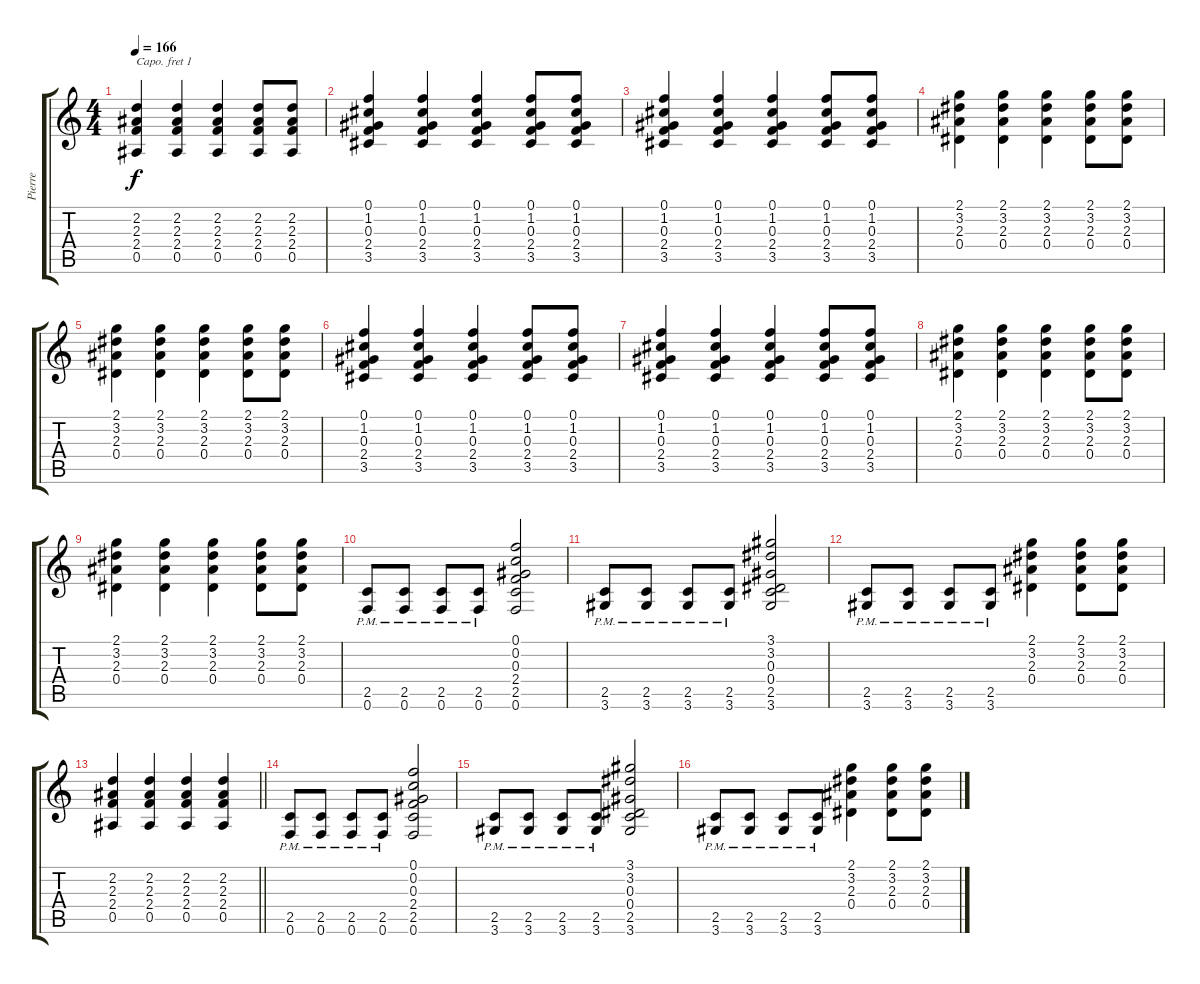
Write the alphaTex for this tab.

\track ("Pierre" "Pierre") {instrument acousticguitarsteel}
\staff {score tabs}
\capo 1
\tuning (E4 B3 G3 D3 A2 E2) {hide}
\ts (4 4)
\tempo 166
\clef g2
\ks c
(2.2 2.3 2.4 0.5).4{dy f} (2.2 2.3 2.4 0.5).4 (2.2 2.3 2.4 0.5).4 (2.2 2.3 2.4 0.5).8 (2.2 2.3 2.4 0.5).8 |
(0.1 1.2 0.3 2.4 3.5).4 (0.1 1.2 0.3 2.4 3.5).4 (0.1 1.2 0.3 2.4 3.5).4 (0.1 1.2 0.3 2.4 3.5).8 (0.1 1.2 0.3 2.4 3.5).8 |
(0.1 1.2 0.3 2.4 3.5).4 (0.1 1.2 0.3 2.4 3.5).4 (0.1 1.2 0.3 2.4 3.5).4 (0.1 1.2 0.3 2.4 3.5).8 (0.1 1.2 0.3 2.4 3.5).8 |
(2.1 3.2 2.3 0.4).4 (2.1 3.2 2.3 0.4).4 (2.1 3.2 2.3 0.4).4 (2.1 3.2 2.3 0.4).8 (2.1 3.2 2.3 0.4).8 |
(2.1 3.2 2.3 0.4).4 (2.1 3.2 2.3 0.4).4 (2.1 3.2 2.3 0.4).4 (2.1 3.2 2.3 0.4).8 (2.1 3.2 2.3 0.4).8 |
(0.1 1.2 0.3 2.4 3.5).4 (0.1 1.2 0.3 2.4 3.5).4 (0.1 1.2 0.3 2.4 3.5).4 (0.1 1.2 0.3 2.4 3.5).8 (0.1 1.2 0.3 2.4 3.5).8 |
(0.1 1.2 0.3 2.4 3.5).4 (0.1 1.2 0.3 2.4 3.5).4 (0.1 1.2 0.3 2.4 3.5).4 (0.1 1.2 0.3 2.4 3.5).8 (0.1 1.2 0.3 2.4 3.5).8 |
(2.1 3.2 2.3 0.4).4 (2.1 3.2 2.3 0.4).4 (2.1 3.2 2.3 0.4).4 (2.1 3.2 2.3 0.4).8 (2.1 3.2 2.3 0.4).8 |
(2.1 3.2 2.3 0.4).4 (2.1 3.2 2.3 0.4).4 (2.1 3.2 2.3 0.4).4 (2.1 3.2 2.3 0.4).8 (2.1 3.2 2.3 0.4).8 |
(2.5{pm} 0.6{pm}).8 (2.5{pm} 0.6{pm}).8 (2.5{pm} 0.6{pm}).8 (2.5{pm} 0.6{pm}).8 (0.1 0.2 0.3 2.4 2.5 0.6).2 |
(2.5{pm} 3.6{pm}).8 (2.5{pm} 3.6{pm}).8 (2.5{pm} 3.6{pm}).8 (2.5{pm} 3.6{pm}).8 (3.1 3.2 0.3 0.4 2.5 3.6).2 |
(2.5{pm} 3.6{pm}).8 (2.5{pm} 3.6{pm}).8 (2.5{pm} 3.6{pm}).8 (2.5{pm} 3.6{pm}).8 (2.1 3.2 2.3 0.4).4 (2.1 3.2 2.3 0.4).8 (2.1 3.2 2.3 0.4).8 |
\barLineRight lightlight
(2.2 2.3 2.4 0.5).4 (2.2 2.3 2.4 0.5).4 (2.2 2.3 2.4 0.5).4 (2.2 2.3 2.4 0.5).4 |
(2.5{pm} 0.6{pm}).8 (2.5{pm} 0.6{pm}).8 (2.5{pm} 0.6{pm}).8 (2.5{pm} 0.6{pm}).8 (0.1 0.2 0.3 2.4 2.5 0.6).2 |
(2.5{pm} 3.6{pm}).8 (2.5{pm} 3.6{pm}).8 (2.5{pm} 3.6{pm}).8 (2.5{pm} 3.6{pm}).8 (3.1 3.2 0.3 0.4 2.5 3.6).2 |
(2.5{pm} 3.6{pm}).8 (2.5{pm} 3.6{pm}).8 (2.5{pm} 3.6{pm}).8 (2.5{pm} 3.6{pm}).8 (2.1 3.2 2.3 0.4).4 (2.1 3.2 2.3 0.4).8 (2.1 3.2 2.3 0.4).8
